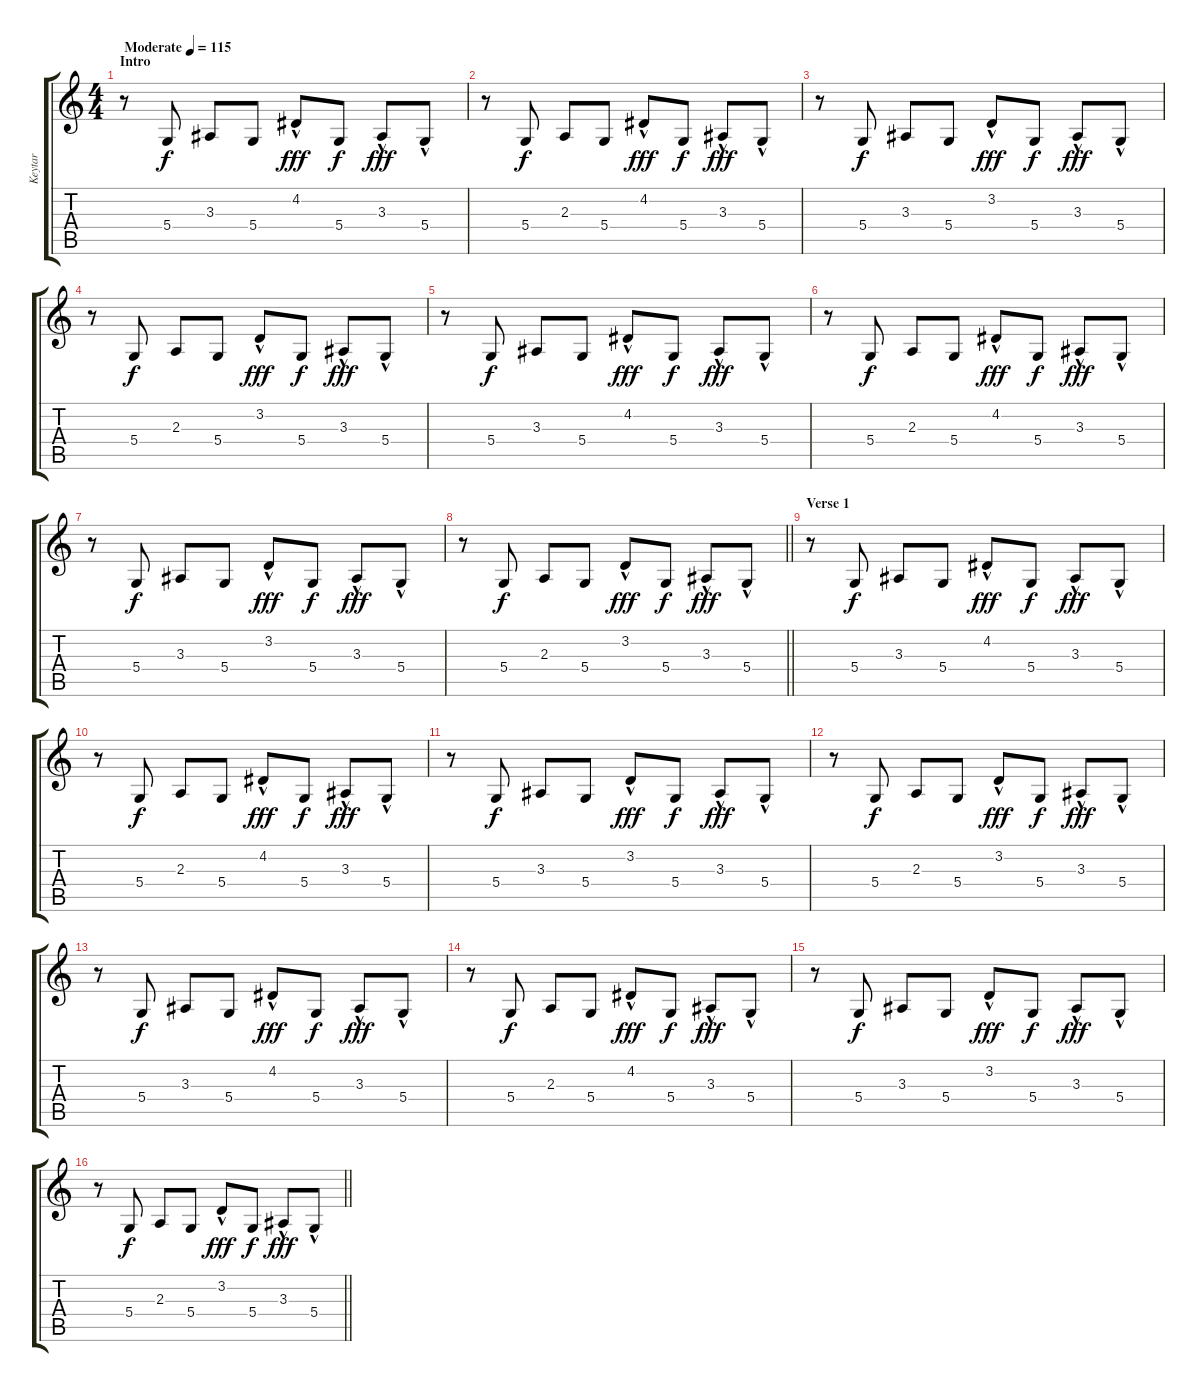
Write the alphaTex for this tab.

\track ("Keytar" "Keytar") {instrument pizzicatostrings}
\staff {score tabs}
\tuning (E4 B3 G3 D3 A2 E2) {hide}
\ts (4 4)
\section ("" "Intro")
\tempo (115 "Moderate")
\clef g2
\ks c
r.8{dy f instrument pizzicatostrings} 5.4.8 3.3.8 5.4.8 4.2{hac}.8{dy fff} 5.4.8{dy f} 3.3{hac}.8{dy fff} 5.4{hac}.8 |
r.8 5.4.8{dy f} 2.3.8 5.4.8 4.2{hac}.8{dy fff} 5.4.8{dy f} 3.3{hac}.8{dy fff} 5.4{hac}.8 |
r.8 5.4.8{dy f} 3.3.8 5.4.8 3.2{hac}.8{dy fff} 5.4.8{dy f} 3.3{hac}.8{dy fff} 5.4{hac}.8 |
r.8 5.4.8{dy f} 2.3.8 5.4.8 3.2{hac}.8{dy fff} 5.4.8{dy f} 3.3{hac}.8{dy fff} 5.4{hac}.8 |
r.8 5.4.8{dy f} 3.3.8 5.4.8 4.2{hac}.8{dy fff} 5.4.8{dy f} 3.3{hac}.8{dy fff} 5.4{hac}.8 |
r.8 5.4.8{dy f} 2.3.8 5.4.8 4.2{hac}.8{dy fff} 5.4.8{dy f} 3.3{hac}.8{dy fff} 5.4{hac}.8 |
r.8 5.4.8{dy f} 3.3.8 5.4.8 3.2{hac}.8{dy fff} 5.4.8{dy f} 3.3{hac}.8{dy fff} 5.4{hac}.8 |
\barLineRight lightlight
r.8 5.4.8{dy f} 2.3.8 5.4.8 3.2{hac}.8{dy fff} 5.4.8{dy f} 3.3{hac}.8{dy fff} 5.4{hac}.8 |
\section ("" "Verse 1")
r.8 5.4.8{dy f} 3.3.8 5.4.8 4.2{hac}.8{dy fff} 5.4.8{dy f} 3.3{hac}.8{dy fff} 5.4{hac}.8 |
r.8 5.4.8{dy f} 2.3.8 5.4.8 4.2{hac}.8{dy fff} 5.4.8{dy f} 3.3{hac}.8{dy fff} 5.4{hac}.8 |
r.8 5.4.8{dy f} 3.3.8 5.4.8 3.2{hac}.8{dy fff} 5.4.8{dy f} 3.3{hac}.8{dy fff} 5.4{hac}.8 |
r.8 5.4.8{dy f} 2.3.8 5.4.8 3.2{hac}.8{dy fff} 5.4.8{dy f} 3.3{hac}.8{dy fff} 5.4{hac}.8 |
r.8 5.4.8{dy f} 3.3.8 5.4.8 4.2{hac}.8{dy fff} 5.4.8{dy f} 3.3{hac}.8{dy fff} 5.4{hac}.8 |
r.8 5.4.8{dy f} 2.3.8 5.4.8 4.2{hac}.8{dy fff} 5.4.8{dy f} 3.3{hac}.8{dy fff} 5.4{hac}.8 |
r.8 5.4.8{dy f} 3.3.8 5.4.8 3.2{hac}.8{dy fff} 5.4.8{dy f} 3.3{hac}.8{dy fff} 5.4{hac}.8 |
\barLineRight lightlight
r.8 5.4.8{dy f} 2.3.8 5.4.8 3.2{hac}.8{dy fff} 5.4.8{dy f} 3.3{hac}.8{dy fff} 5.4{hac}.8
